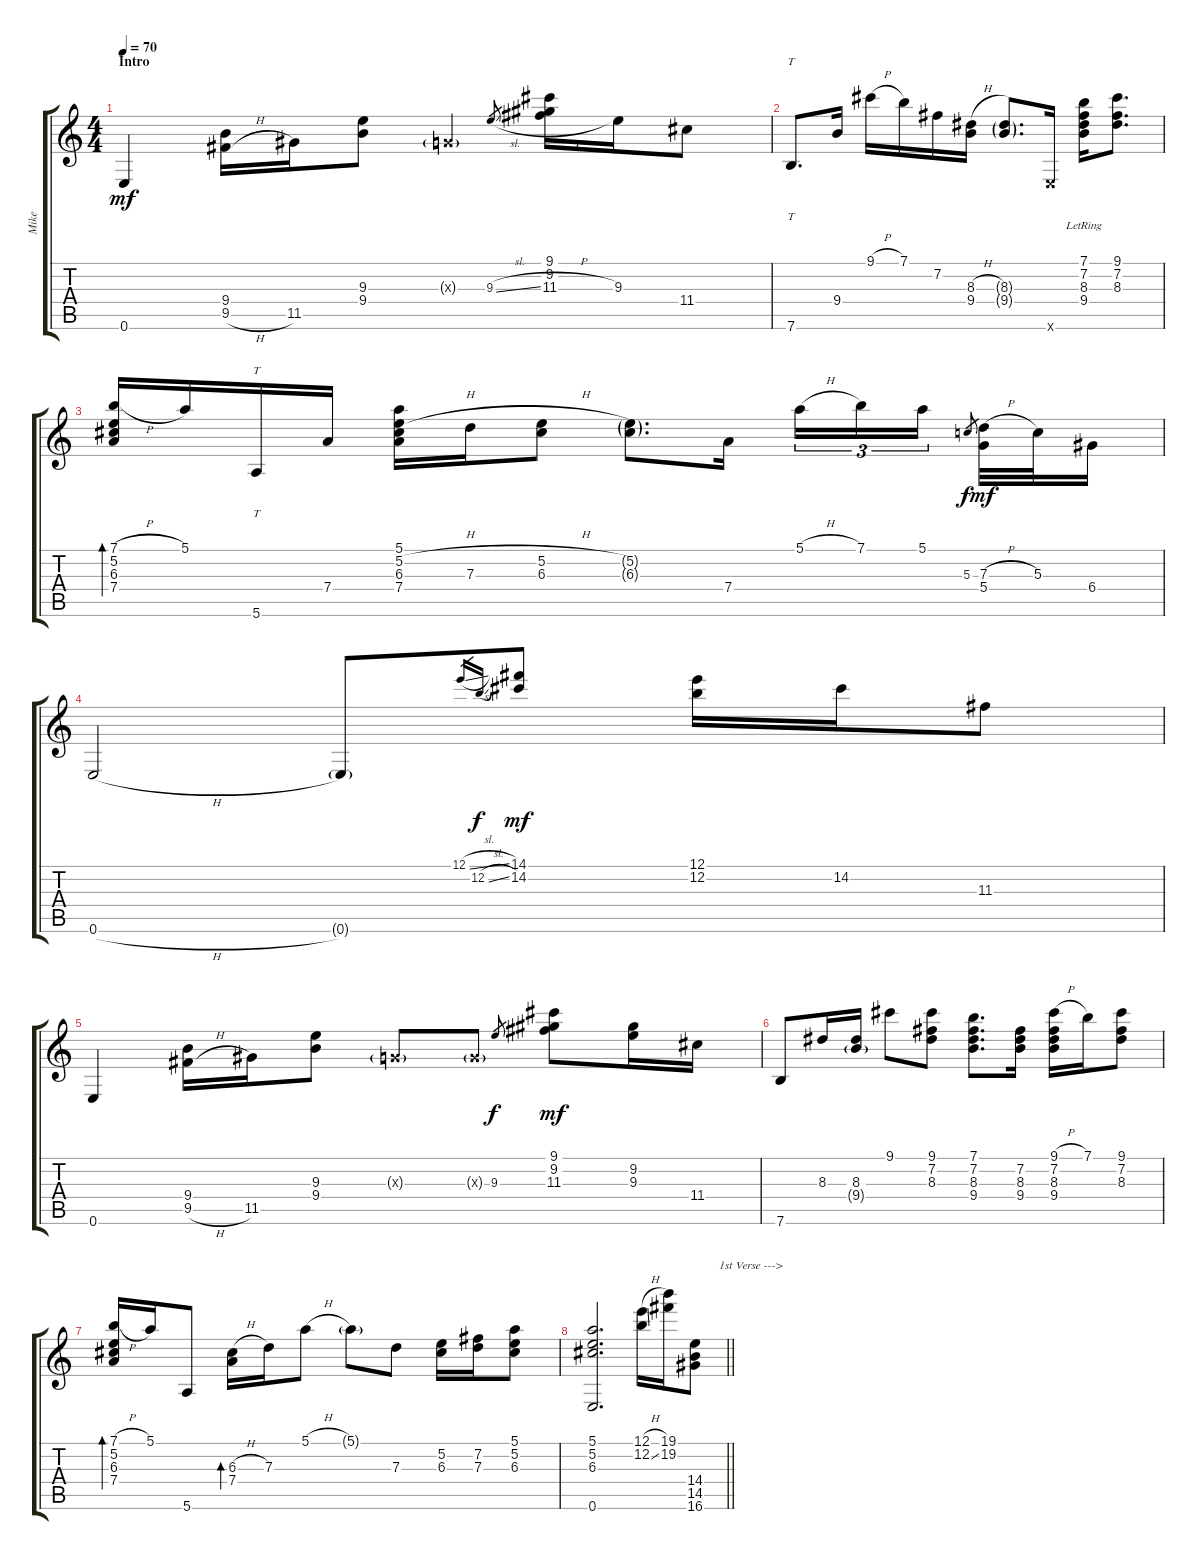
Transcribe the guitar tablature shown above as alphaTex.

\track ("Mike" "Mike") {instrument electricguitarjazz}
\staff {score tabs}
\tuning (E4 B3 G3 D3 A2 E2) {hide}
\ts (4 4)
\section ("" "Intro")
\tempo 70
\clef g2
\ks c
0.6.4{dy mf instrument electricguitarjazz} (9.4 9.5{h}).16 11.5.16 (9.3 9.4).8 0.3{g x}.4 9.3{sl}.8{gr} (9.1 9.2 11.3{h}).16 9.3.16 11.4.8 |
7.6.8{tt d} 9.4.16 9.1{h}.16 7.1.16 7.2.16 (8.3{h} 9.4).16 (8.3{g} 9.4{g}).8{d} 0.6{x}.16 (7.1 7.2 8.3 9.4{lr}).16 (9.1 7.2 8.3).8{d} |
(7.1{h} 5.2 6.3 7.4).16{bd 60} 5.1.16 5.6.16{tt} 7.4.16 (5.1 5.2{h} 6.3 7.4).16 7.3.16 (5.2{h} 6.3).8 (5.2{g} 6.3{g}).8{d} 7.4.16 5.1{h}.16{tu (3 2)} 7.1.16{tu (3 2)} 5.1.16{tu (3 2)} 5.3.8{gr dy f beam splitsecondary} (7.3{h} 5.4).32{dy mf} 5.3.32 6.4.16 |
0.6{h}.2 0.6{g}.8 12.1{sl}.16{gr} 12.2{sl}.16{gr dy f} (14.1 14.2).8{dy mf} (12.1 12.2).16 14.2.16 11.3.8 |
0.6.4 (9.4 9.5{h}).16 11.5.16 (9.3 9.4).8 0.3{g x}.8 0.3{g x}.8 9.3.8{gr dy f} (9.1 9.2 11.3).8{dy mf} (9.2 9.3).16 11.4.16 |
7.6.8 8.3.16 (8.3 9.4{g}).16 9.1.8 (9.1 7.2 8.3).8 (7.1 7.2 8.3 9.4).8{d} (7.2 8.3 9.4).16 (9.1{h} 7.2 8.3 9.4).16 7.1.16 (9.1 7.2 8.3).8 |
(7.1{h} 5.2 6.3 7.4).16{bd 120} 5.1.16 5.6.8 (6.3{h} 7.4).16{bd 120} 7.3.16 5.1{h}.8 5.1{g}.8 7.3.8 (5.2 6.3).16 (7.2 7.3).16 (5.1 5.2 6.3).8 |
\barLineRight lightlight
(5.1 5.2 6.3 0.6).2{d} (12.1{h} 12.2{ss}).16 (19.1 19.2).16 (14.4 14.5 16.6).8{txt "        1st Verse --->"}
